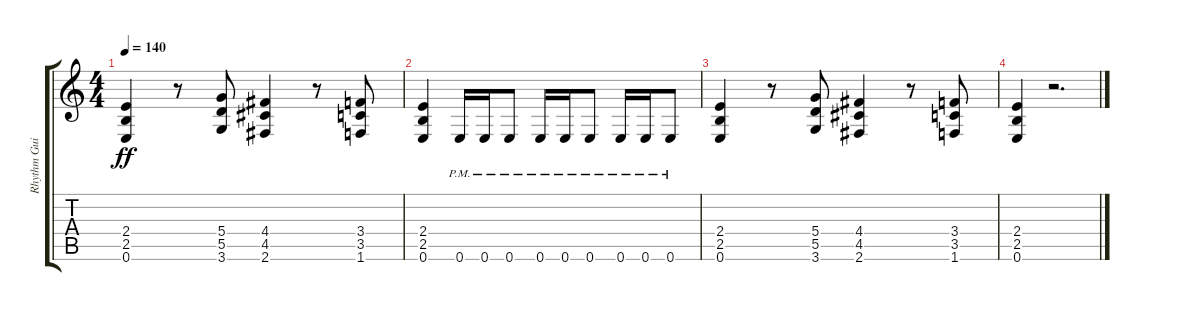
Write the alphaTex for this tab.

\track ("Rhythm Guitar 2" "Rhythm Gui") {instrument distortionguitar}
\staff {score tabs}
\tuning (E4 B3 G3 D3 A2 E2) {hide}
\ts (4 4)
\tempo 140
\clef g2
\ks c
(2.4 2.5 0.6).4{dy ff} r.8 (5.4 5.5 3.6).8 (4.4 4.5 2.6).4 r.8 (3.4 3.5 1.6).8 |
(2.4 2.5 0.6).4 0.6{pm}.16 0.6{pm}.16 0.6{pm}.8 0.6{pm}.16 0.6{pm}.16 0.6{pm}.8 0.6{pm}.16 0.6{pm}.16 0.6{pm}.8 |
(2.4 2.5 0.6).4 r.8 (5.4 5.5 3.6).8 (4.4 4.5 2.6).4 r.8 (3.4 3.5 1.6).8 |
(2.4 2.5 0.6).4 r.2{d}
